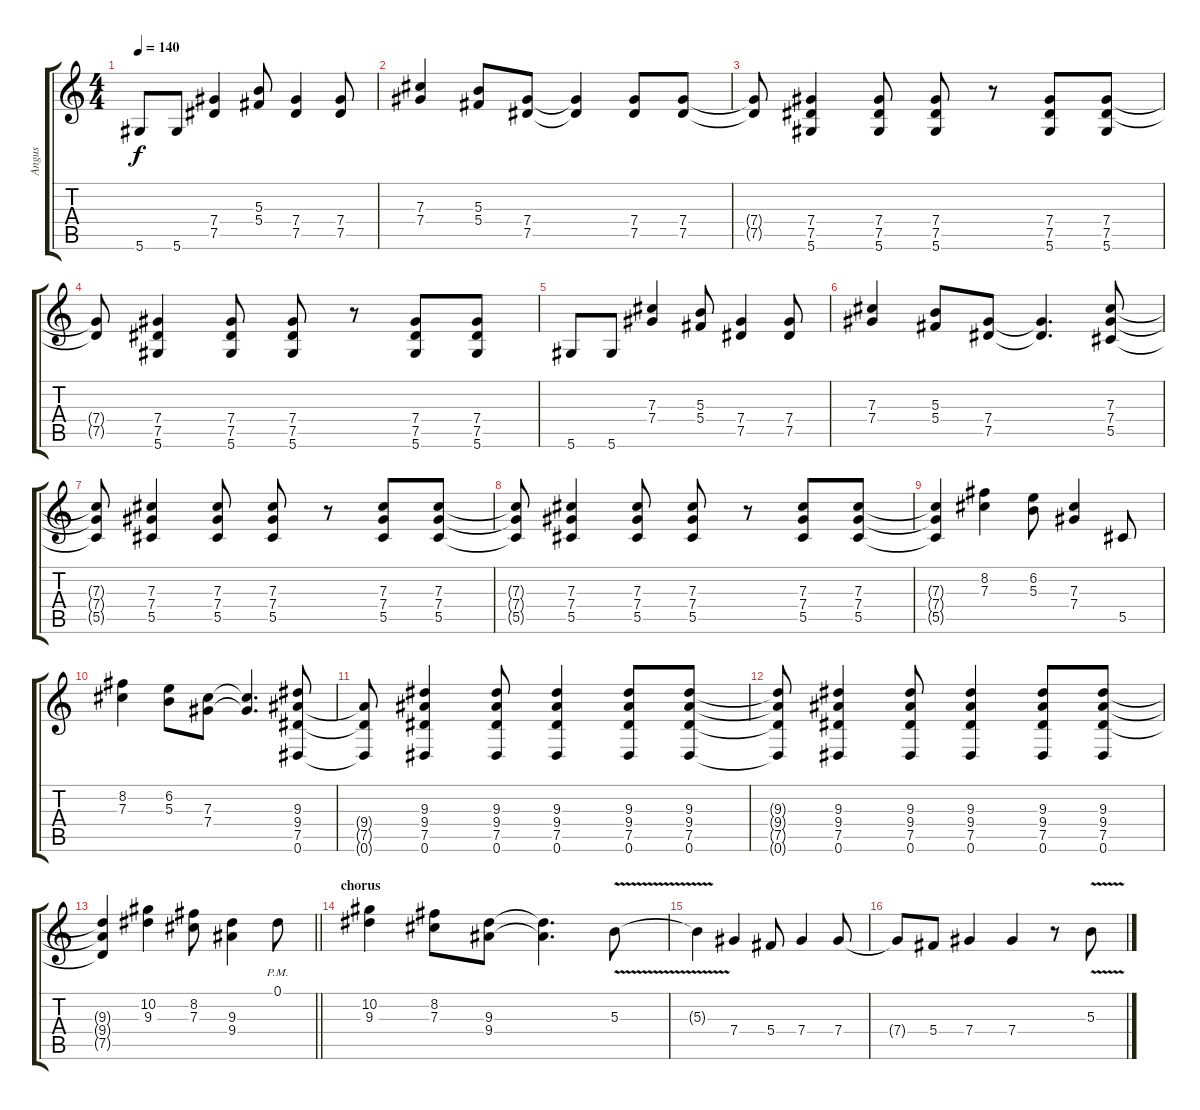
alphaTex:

\track ("Angus" "Angus") {instrument overdrivenguitar}
\staff {score tabs}
\tuning (Eb4 Bb3 Gb3 Db3 Ab2 Eb2) {hide}
\ts (4 4)
\tempo 140
\clef g2
\ks c
5.6.8{dy f} 5.6.8 (7.4 7.5).4 (5.3 5.4).8 (7.4 7.5).4 (7.4 7.5).8 |
(7.3 7.4).4 (5.3 5.4).8 (7.4 7.5).8 (7.4{t} 7.5{t}).4 (7.4 7.5).8 (7.4 7.5).8 |
(7.4{t} 7.5{t}).8 (7.4 7.5 5.6).4 (7.4 7.5 5.6).8 (7.4 7.5 5.6).8 r.8 (7.4 7.5 5.6).8 (7.4 7.5 5.6).8 |
(7.4{t} 7.5{t}).8 (7.4 7.5 5.6).4 (7.4 7.5 5.6).8 (7.4 7.5 5.6).8 r.8 (7.4 7.5 5.6).8 (7.4 7.5 5.6).8 |
5.6.8 5.6.8 (7.3 7.4).4 (5.3 5.4).8 (7.4 7.5).4 (7.4 7.5).8 |
(7.3 7.4).4 (5.3 5.4).8 (7.4 7.5).8 (7.4{t} 7.5{t}).4{d} (7.3 7.4 5.5).8 |
(7.3{t} 7.4{t} 5.5{t}).8 (7.3 7.4 5.5).4 (7.3 7.4 5.5).8 (7.3 7.4 5.5).8 r.8 (7.3 7.4 5.5).8 (7.3 7.4 5.5).8 |
(7.3{t} 7.4{t} 5.5{t}).8 (7.3 7.4 5.5).4 (7.3 7.4 5.5).8 (7.3 7.4 5.5).8 r.8 (7.3 7.4 5.5).8 (7.3 7.4 5.5).8 |
(7.3{t} 7.4{t} 5.5{t}).4 (8.2 7.3).4 (6.2 5.3).8 (7.3 7.4).4 5.5.8 |
(8.2 7.3).4 (6.2 5.3).8 (7.3 7.4).8 (7.3{t} 7.4{t}).4{d} (9.3 9.4 7.5 0.6).8 |
(9.4{t} 7.5{t} 0.6{t}).8 (9.3 9.4 7.5 0.6).4 (9.3 9.4 7.5 0.6).8 (9.3 9.4 7.5 0.6).4 (9.3 9.4 7.5 0.6).8 (9.3 9.4 7.5 0.6).8 |
(9.3{t} 9.4{t} 7.5{t} 0.6{t}).8 (9.3 9.4 7.5 0.6).4 (9.3 9.4 7.5 0.6).8 (9.3 9.4 7.5 0.6).4 (9.3 9.4 7.5 0.6).8 (9.3 9.4 7.5 0.6).8 |
\barLineRight lightlight
(9.3{t} 9.4{t} 7.5{t}).4 (10.2 9.3).4 (8.2 7.3).8 (9.3 9.4).4 0.1{pm}.8 |
\section ("" "chorus")
(10.2 9.3).4 (8.2 7.3).8 (9.3 9.4).8 (9.3{t} 9.4{t}).4{d} 5.3{v}.8 |
5.3{t}.4 7.4.4 5.4.8 7.4.4 7.4.8 |
7.4{t}.8 5.4.8 7.4.4 7.4.4 r.8 5.3{v}.8
